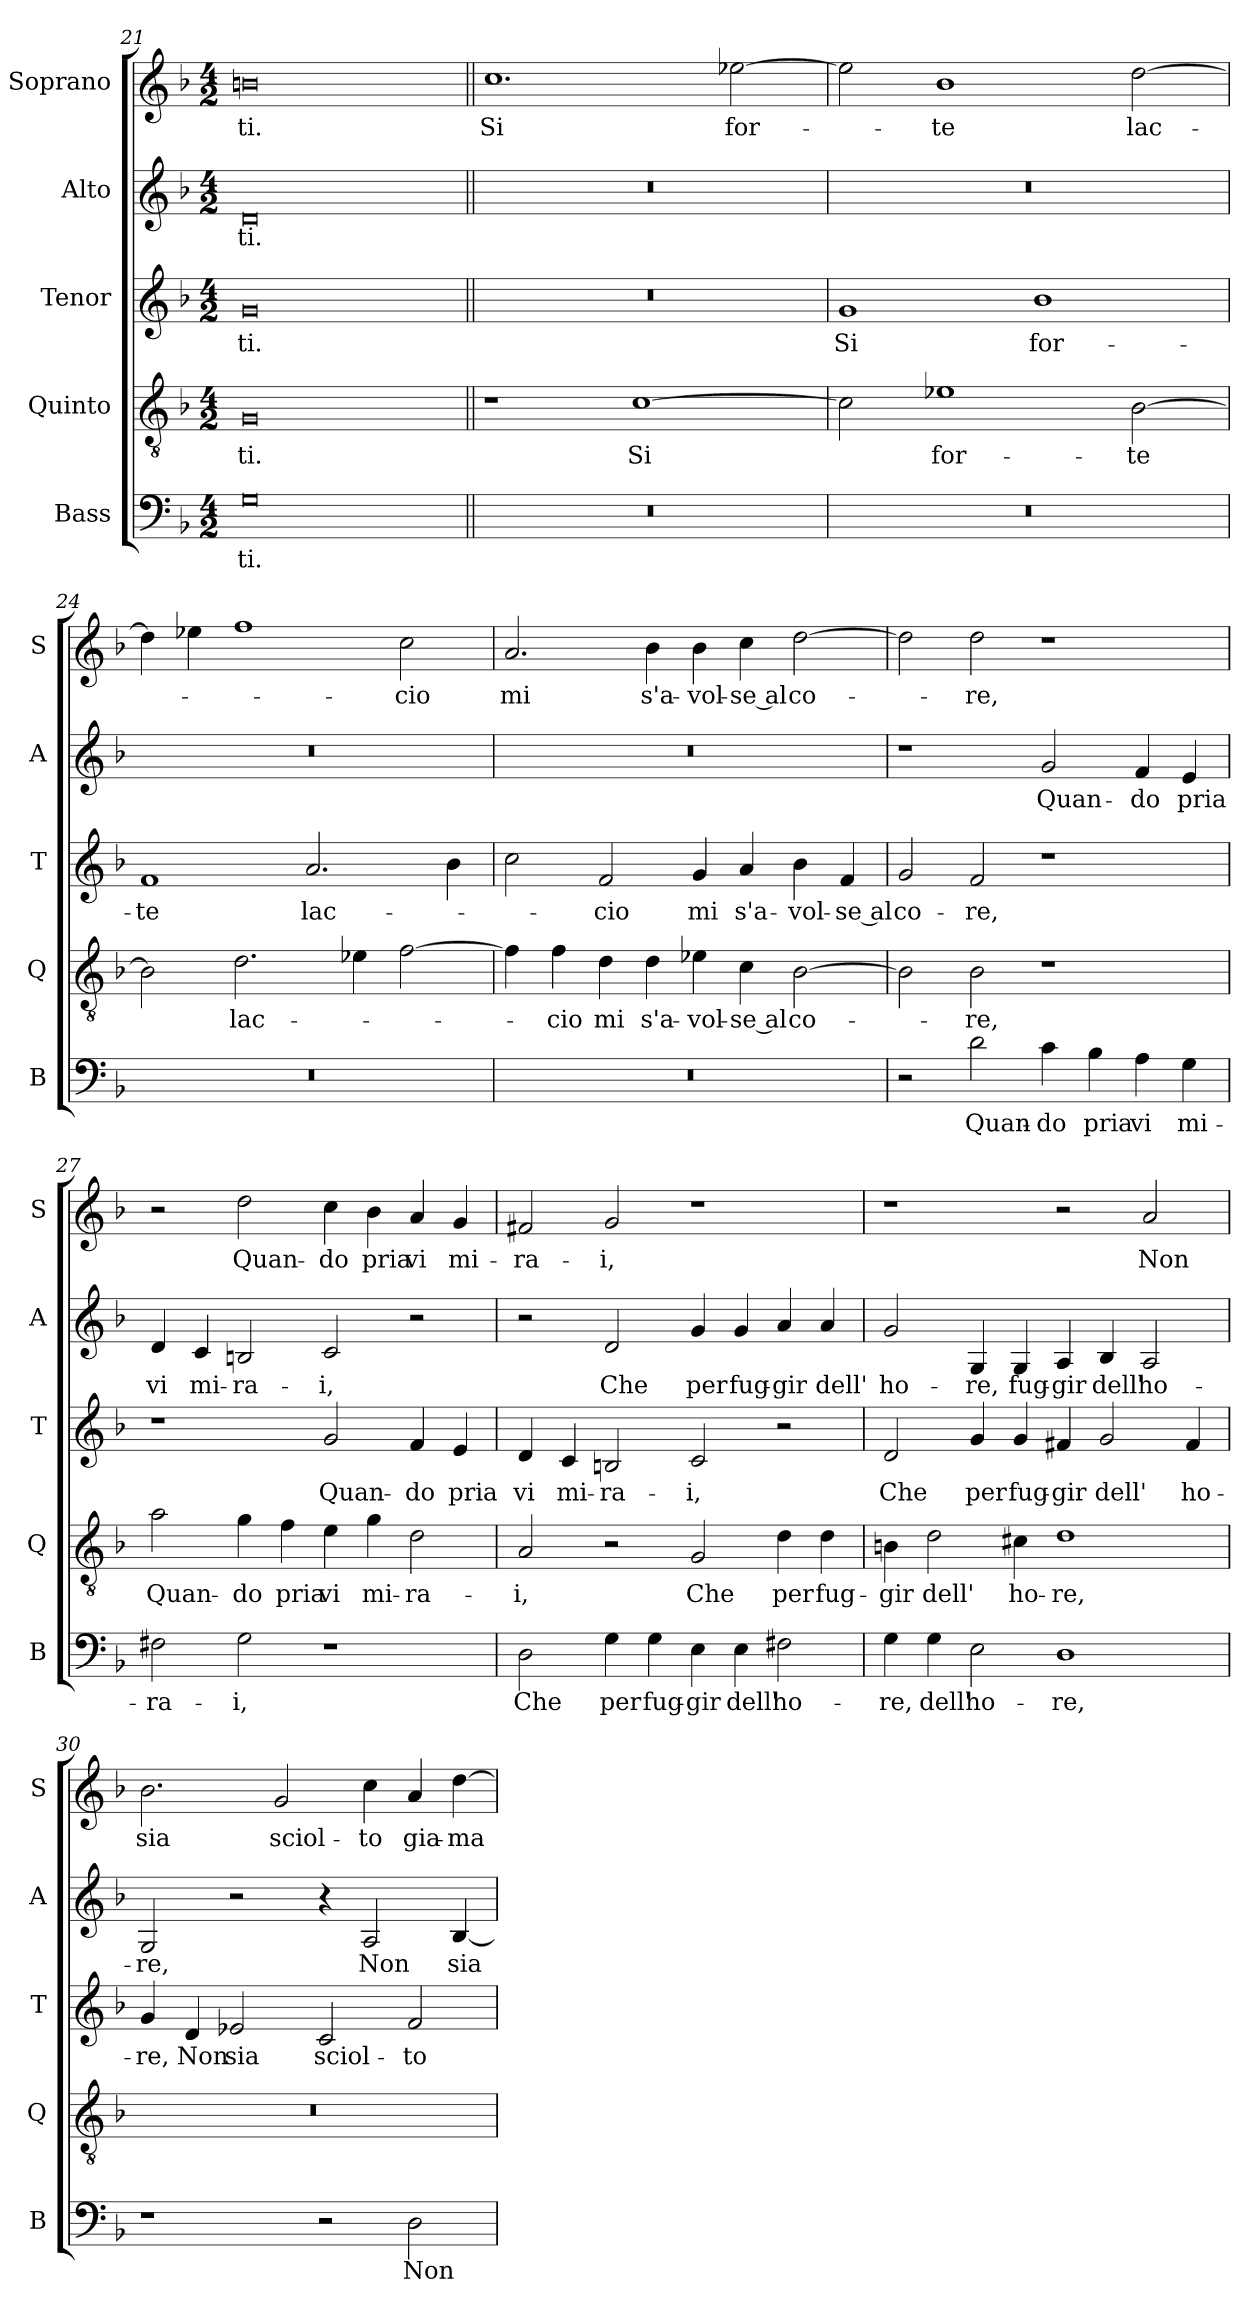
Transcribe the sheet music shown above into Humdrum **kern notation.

**kern	**text	**kern	**text	**kern	**text	**kern	**text	**kern	**text
*part5	*part5	*part4	*part4	*part3	*part3	*part2	*part2	*part1	*part1
*staff5	*staff5	*staff4	*staff4	*staff3	*staff3	*staff2	*staff2	*staff1	*staff1
*I"Bass	*	*I"Quinto	*	*I"Tenor	*	*I"Alto	*	*I"Soprano	*
*I'B	*	*I'Q	*	*I'T	*	*I'A	*	*I'S	*
*clefF4	*	*clefGv2	*	*clefG2	*	*clefG2	*	*clefG2	*
*k[b-]	*	*k[b-]	*	*k[b-]	*	*k[b-]	*	*k[b-]	*
*F:	*	*F:	*	*F:	*	*F:	*	*F:	*
*M4/2	*	*M4/2	*	*M4/2	*	*M4/2	*	*M4/2	*
=21	=21	=21	=21	=21	=21	=21	=21	=21	=21
!	!LO:LY:b	!	!LO:LY:b	!	!LO:LY:b	!	!LO:LY:b	!	!LO:LY:b
0G	-ti.	0G	-ti.	0g	-ti.	0d	-ti.	0bn	-ti.
!!LO:PB:g=z
=22||	=22||	=22||	=22||	=22||	=22||	=22||	=22||	=22||	=22||
!	!	!	!	!	!	!	!	!	!LO:LY:b
0r	.	1r	.	0r	.	0r	.	1.cc	Si
!	!	!	!LO:LY:b	!	!	!	!	!	!
.	.	[1c	Si	.	.	.	.	.	.
!	!	!	!	!	!	!	!	!	!LO:LY:b
.	.	.	.	.	.	.	.	[2ee-X\	for-
=23	=23	=23	=23	=23	=23	=23	=23	=23	=23
!	!	!	!	!	!LO:LY:b	!	!	!	!
0r	.	2c\]	.	1g	Si	0r	.	2ee-\]	.
!	!	!	!LO:LY:b	!	!	!	!	!	!LO:LY:b
.	.	1e-X	for-	.	.	.	.	1b-	-te
!	!	!	!	!	!LO:LY:b	!	!	!	!
.	.	.	.	1b-	for-	.	.	.	.
!	!	!	!LO:LY:b	!	!	!	!	!	!LO:LY:b
.	.	[2B-\	-te	.	.	.	.	[2dd\	lac-
=24	=24	=24	=24	=24	=24	=24	=24	=24	=24
!	!	!	!	!	!LO:LY:b	!	!	!	!
0r	.	2B-\]	.	1f	-te	0r	.	4dd\]	.
.	.	.	.	.	.	.	.	4ee-X\	.
!	!	!	!LO:LY:b	!	!	!	!	!	!
.	.	2.d\	lac-	.	.	.	.	1ff	.
!	!	!	!	!	!LO:LY:b	!	!	!	!
.	.	.	.	2.a/	lac-	.	.	.	.
.	.	4e-X\	.	.	.	.	.	.	.
!	!	!	!	!	!	!	!	!	!LO:LY:b
.	.	[2f\	.	.	.	.	.	2cc\	-cio
.	.	.	.	4b-\	.	.	.	.	.
=25	=25	=25	=25	=25	=25	=25	=25	=25	=25
!	!	!	!	!	!	!	!	!	!LO:LY:b
0r	.	4f\]	.	2cc\	.	0r	.	2.a/	mi
!	!	!	!LO:LY:b	!	!	!	!	!	!
.	.	4f\	-cio	.	.	.	.	.	.
!	!	!	!LO:LY:b	!	!LO:LY:b	!	!	!	!
.	.	4d\	mi	2f/	-cio	.	.	.	.
!	!	!	!LO:LY:b	!	!	!	!	!	!LO:LY:b
.	.	4d\	s'a-	.	.	.	.	4b-\	s'a-
!	!	!	!LO:LY:b	!	!LO:LY:b	!	!	!	!LO:LY:b
.	.	4e-X\	-vol-	4g/	mi	.	.	4b-\	-vol-
!	!	!	!LO:LY:b	!	!LO:LY:b	!	!	!	!LO:LY:b
.	.	4c\	-se al	4a/	s'a-	.	.	4cc\	-se al
!	!	!	!LO:LY:b	!	!LO:LY:b	!	!	!	!LO:LY:b
.	.	[2B-\	co-	4b-\	-vol-	.	.	[2dd\	co-
!	!	!	!	!	!LO:LY:b	!	!	!	!
.	.	.	.	4f/	-se al	.	.	.	.
!!LO:LB:g=z
=26	=26	=26	=26	=26	=26	=26	=26	=26	=26
!	!	!	!	!	!LO:LY:b	!	!	!	!
2r	.	2B-\]	.	2g/	co-	1r	.	2dd\]	.
!	!LO:LY:b	!	!LO:LY:b	!	!LO:LY:b	!	!	!	!LO:LY:b
2d\	Quan-	2B-\	-re,	2f/	-re,	.	.	2dd\	-re,
!	!LO:LY:b	!	!	!	!	!	!LO:LY:b	!	!
4c\	-do	1r	.	1r	.	2g/	Quan-	1r	.
!	!LO:LY:b	!	!	!	!	!	!	!	!
4B-\	pria	.	.	.	.	.	.	.	.
!	!LO:LY:b	!	!	!	!	!	!LO:LY:b	!	!
4A\	vi	.	.	.	.	4f/	-do	.	.
!	!LO:LY:b	!	!	!	!	!	!LO:LY:b	!	!
4G\	mi-	.	.	.	.	4e/	pria	.	.
=27	=27	=27	=27	=27	=27	=27	=27	=27	=27
!	!LO:LY:b	!	!LO:LY:b	!	!	!	!LO:LY:b	!	!
2F#X\	-ra-	2a\	Quan-	1r	.	4d/	vi	2r	.
!	!	!	!	!	!	!	!LO:LY:b	!	!
.	.	.	.	.	.	4c/	mi-	.	.
!	!LO:LY:b	!	!LO:LY:b	!	!	!	!LO:LY:b	!	!LO:LY:b
2G\	-i,	4g\	-do	.	.	2Bn/	-ra-	2dd\	Quan-
!	!	!	!LO:LY:b	!	!	!	!	!	!
.	.	4f\	pria	.	.	.	.	.	.
!	!	!	!LO:LY:b	!	!LO:LY:b	!	!LO:LY:b	!	!LO:LY:b
1r	.	4e\	vi	2g/	Quan-	2c/	-i,	4cc\	-do
!	!	!	!LO:LY:b	!	!	!	!	!	!LO:LY:b
.	.	4g\	mi-	.	.	.	.	4b-\	pria
!	!	!	!LO:LY:b	!	!LO:LY:b	!	!	!	!LO:LY:b
.	.	2d\	-ra-	4f/	-do	2r	.	4a/	vi
!	!	!	!	!	!LO:LY:b	!	!	!	!LO:LY:b
.	.	.	.	4e/	pria	.	.	4g/	mi-
=28	=28	=28	=28	=28	=28	=28	=28	=28	=28
!	!LO:LY:b	!	!LO:LY:b	!	!LO:LY:b	!	!	!	!LO:LY:b
2D\	Che	2A/	-i,	4d/	vi	2r	.	2f#X/	-ra-
!	!	!	!	!	!LO:LY:b	!	!	!	!
.	.	.	.	4c/	mi-	.	.	.	.
!	!LO:LY:b	!	!	!	!LO:LY:b	!	!LO:LY:b	!	!LO:LY:b
4G\	per	2r	.	2Bn/	-ra-	2d/	Che	2g/	-i,
!	!LO:LY:b	!	!	!	!	!	!	!	!
4G\	fug-	.	.	.	.	.	.	.	.
!	!LO:LY:b	!	!LO:LY:b	!	!LO:LY:b	!	!LO:LY:b	!	!
4E\	-gir	2G/	Che	2c/	-i,	4g/	per	1r	.
!	!LO:LY:b	!	!	!	!	!	!LO:LY:b	!	!
4E\	dell'	.	.	.	.	4g/	fug-	.	.
!	!LO:LY:b	!	!LO:LY:b	!	!	!	!LO:LY:b	!	!
2F#X\	ho-	4d\	per	2r	.	4a/	-gir	.	.
!	!	!	!LO:LY:b	!	!	!	!LO:LY:b	!	!
.	.	4d\	fug-	.	.	4a/	dell'	.	.
!!LO:LB:g=z
=29	=29	=29	=29	=29	=29	=29	=29	=29	=29
!	!LO:LY:b	!	!LO:LY:b	!	!LO:LY:b	!	!LO:LY:b	!	!
4G\	-re,	4Bn\	-gir	2d/	Che	2g/	ho-	1r	.
!	!LO:LY:b	!	!LO:LY:b	!	!	!	!	!	!
4G\	dell'	2d\	dell'	.	.	.	.	.	.
!	!LO:LY:b	!	!	!	!LO:LY:b	!	!LO:LY:b	!	!
2E\	ho-	.	.	4g/	per	4G/	-re,	.	.
!	!	!	!LO:LY:b	!	!LO:LY:b	!	!LO:LY:b	!	!
.	.	4c#X\	ho-	4g/	fug-	4G/	fug-	.	.
!	!LO:LY:b	!	!LO:LY:b	!	!LO:LY:b	!	!LO:LY:b	!	!
1D	-re,	1d	-re,	4f#X/	-gir	4A/	-gir	2r	.
!	!	!	!	!	!LO:LY:b	!	!LO:LY:b	!	!
.	.	.	.	2g/	dell'	4B-/	dell'	.	.
!	!	!	!	!	!	!	!LO:LY:b	!	!LO:LY:b
.	.	.	.	.	.	2A/	ho-	2a/	Non
!	!	!	!	!	!LO:LY:b	!	!	!	!
.	.	.	.	4f#/	ho-	.	.	.	.
=30	=30	=30	=30	=30	=30	=30	=30	=30	=30
!	!	!	!	!	!LO:LY:b	!	!LO:LY:b	!	!LO:LY:b
1r	.	0r	.	4g/	-re,	2G/	-re,	2.b-\	sia
!	!	!	!	!	!LO:LY:b	!	!	!	!
.	.	.	.	4d/	Non	.	.	.	.
!	!	!	!	!	!LO:LY:b	!	!	!	!
.	.	.	.	2e-X/	sia	2r	.	.	.
!	!	!	!	!	!	!	!	!	!LO:LY:b
.	.	.	.	.	.	.	.	2g/	sciol-
!	!	!	!	!	!LO:LY:b	!	!	!	!
2r	.	.	.	2c/	sciol-	4r	.	.	.
!	!	!	!	!	!	!	!LO:LY:b	!	!LO:LY:b
.	.	.	.	.	.	2A/	Non	4cc\	-to
!	!LO:LY:b	!	!	!	!LO:LY:b	!	!	!	!LO:LY:b
2D\	Non	.	.	2f/	-to	.	.	4a/	gia-
!	!	!	!	!	!	!	!LO:LY:b	!	!LO:LY:b
.	.	.	.	.	.	[4B-/	sia	[4dd\	-ma-
=	=	=	=	=	=	=	=	=	=
*-	*-	*-	*-	*-	*-	*-	*-	*-	*-
